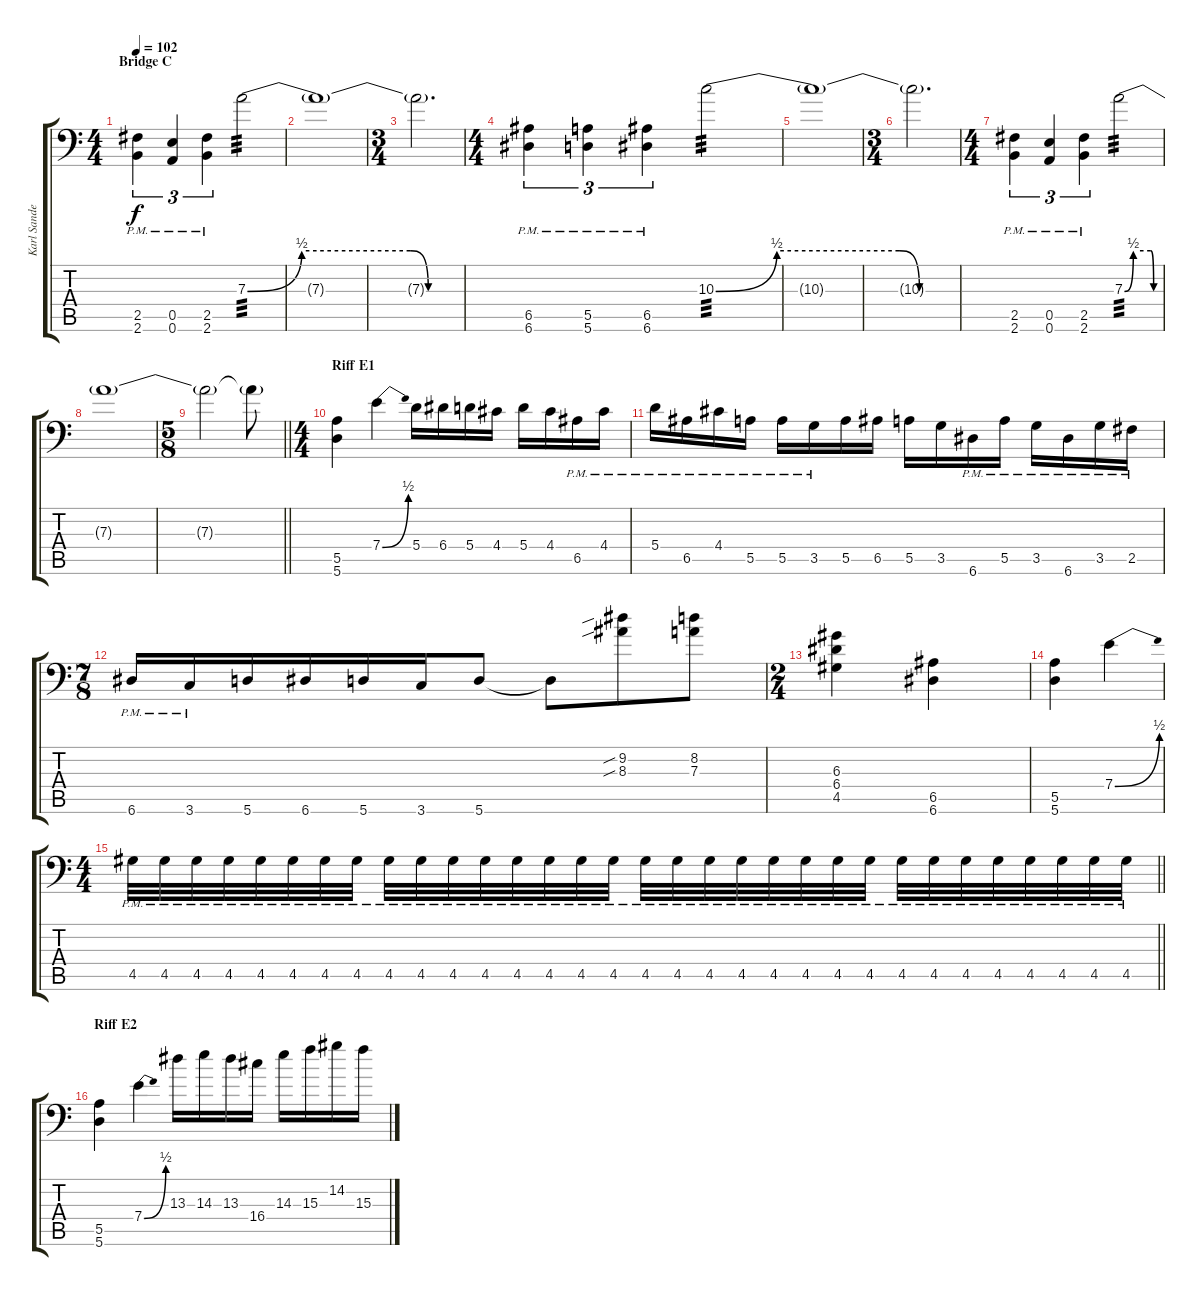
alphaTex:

\track ("Karl Sanders " "Karl Sande") {instrument overdrivenguitar}
\staff {score tabs}
\tuning (B3 Gb3 D3 A2 E2 A1) {hide}
\ts (4 4)
\section ("" "Bridge C")
\tempo 102
\clef f4
\ks c
(2.5{pm} 2.6{pm}).4{tu (3 2) dy f} (0.5{pm} 0.6{pm}).4{tu (3 2)} (2.5{pm} 2.6{pm}).4{tu (3 2)} 7.3{be (custom 0 0 15 2 45 2 50 0 60 0)}.2{tp 3} |
7.3{t}.1 |
\ts (3 4)
7.3{t}.2{d} |
\ts (4 4)
(6.5{pm} 6.6{pm}).4{tu (3 2)} (5.5{pm} 5.6{pm}).4{tu (3 2)} (6.5{pm} 6.6{pm}).4{tu (3 2)} 10.3{be (custom 0 0 15 2 45 2 50 0 60 0)}.2{tp 3} |
10.3{t}.1 |
\ts (3 4)
10.3{t}.2{d} |
\ts (4 4)
(2.5{pm} 2.6{pm}).4{tu (3 2)} (0.5{pm} 0.6{pm}).4{tu (3 2)} (2.5{pm} 2.6{pm}).4{tu (3 2)} 7.3{be (custom 0 0 15 2 45 2 50 0 60 0)}.2{tp 3} |
7.3{t}.1 |
\ts (5 8)
\barLineRight lightlight
7.3{t}.2 7.3{t}.8 |
\ts (4 4)
\section ("" "Riff E1")
(5.5 5.6).4 7.4{be (bend 0 0 60 2)}.4 5.4.16 6.4.16 5.4.16 4.4.16 5.4.16 4.4.16 6.5{pm}.16 4.4{pm}.16 |
5.4{pm}.16 6.5{pm}.16 4.4{pm}.16 5.5{pm}.16 5.5{pm}.16 3.5{pm}.16 5.5.16 6.5.16 5.5.16 3.5.16 6.6{pm}.16 5.5{pm}.16 3.5{pm}.16 6.6{pm}.16 3.5{pm}.16 2.5{pm}.16 |
\ts (7 8)
6.6{pm}.16 3.6{pm}.16 5.6.16 6.6.16 5.6.16 3.6.16 5.6.8 5.6{t}.8 (9.2{sib} 8.3{sib}).8 (8.2 7.3).8 |
\ts (2 4)
(6.3 6.4 4.5).4 (6.5 6.6).4 |
(5.5 5.6).4 7.4{be (bend 0 0 60 2)}.4 |
\ts (4 4)
\barLineRight lightlight
4.5{pm}.32 4.5{pm}.32 4.5{pm}.32 4.5{pm}.32 4.5{pm}.32 4.5{pm}.32 4.5{pm}.32 4.5{pm}.32 4.5{pm}.32 4.5{pm}.32 4.5{pm}.32 4.5{pm}.32 4.5{pm}.32 4.5{pm}.32 4.5{pm}.32 4.5{pm}.32 4.5{pm}.32 4.5{pm}.32 4.5{pm}.32 4.5{pm}.32 4.5{pm}.32 4.5{pm}.32 4.5{pm}.32 4.5{pm}.32 4.5{pm}.32 4.5{pm}.32 4.5{pm}.32 4.5{pm}.32 4.5{pm}.32 4.5{pm}.32 4.5{pm}.32 4.5{pm}.32 |
\section ("" "Riff E2")
(5.5 5.6).4 7.4{be (bend 0 0 60 2)}.4 13.3.16 14.3.16 13.3.16 16.4.16 14.3.16 15.3.16 14.2.16 15.3.16
